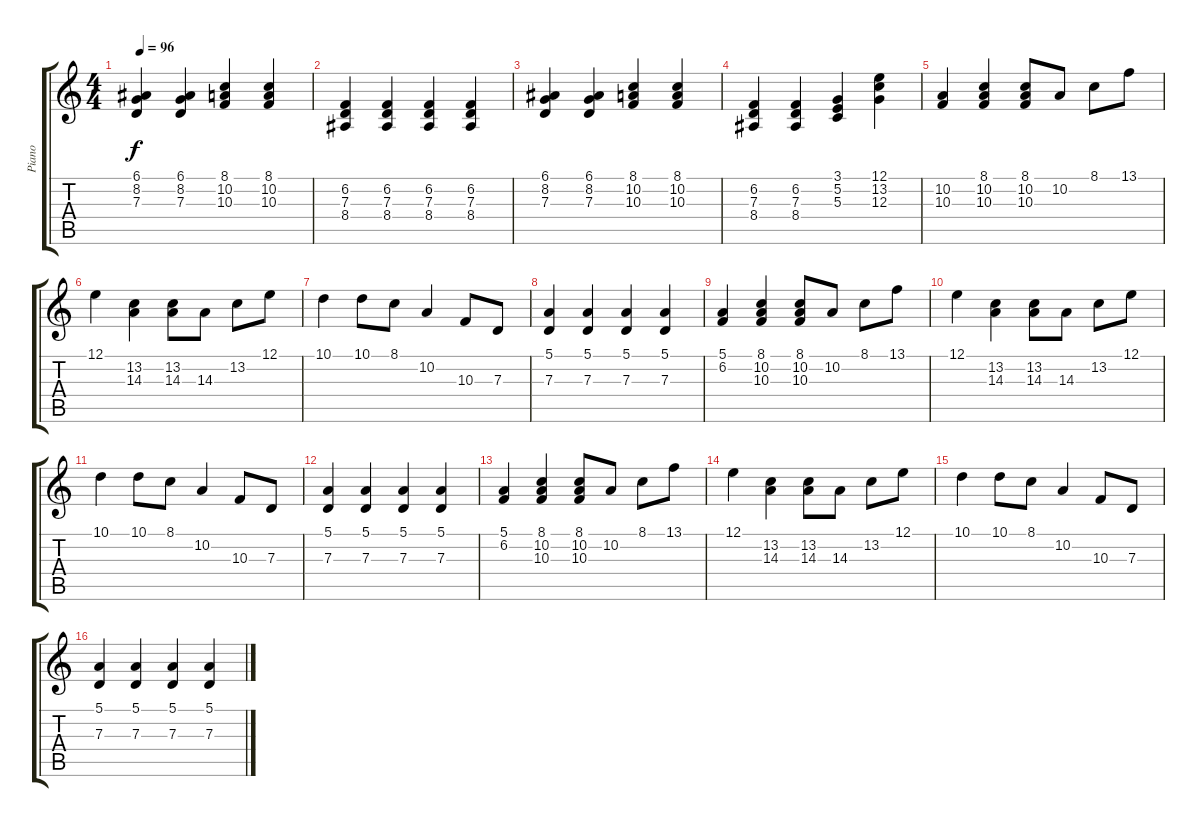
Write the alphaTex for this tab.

\track ("Piano " "Piano ") {instrument acousticgrandpiano}
\staff {score tabs}
\tuning (E4 B3 G3 D3 A2 E2) {hide}
\ts (4 4)
\tempo 96
\clef g2
\ks c
(6.1 8.2 7.3).4{dy f} (6.1 8.2 7.3).4 (8.1 10.2 10.3).4 (8.1 10.2 10.3).4 |
(6.2 7.3 8.4).4 (6.2 7.3 8.4).4 (6.2 7.3 8.4).4 (6.2 7.3 8.4).4 |
(6.1 8.2 7.3).4 (6.1 8.2 7.3).4 (8.1 10.2 10.3).4 (8.1 10.2 10.3).4 |
(6.2 7.3 8.4).4 (6.2 7.3 8.4).4 (3.1 5.2 5.3).4 (12.1 13.2 12.3).4 |
(10.2 10.3).4 (8.1 10.2 10.3).4 (8.1 10.2 10.3).8 10.2.8 8.1.8 13.1.8 |
12.1.4 (13.2 14.3).4 (13.2 14.3).8 14.3.8 13.2.8 12.1.8 |
10.1.4 10.1.8 8.1.8 10.2.4 10.3.8 7.3.8 |
(5.1 7.3).4 (5.1 7.3).4 (5.1 7.3).4 (5.1 7.3).4 |
(5.1 6.2).4 (8.1 10.2 10.3).4 (8.1 10.2 10.3).8 10.2.8 8.1.8 13.1.8 |
12.1.4 (13.2 14.3).4 (13.2 14.3).8 14.3.8 13.2.8 12.1.8 |
10.1.4 10.1.8 8.1.8 10.2.4 10.3.8 7.3.8 |
(5.1 7.3).4 (5.1 7.3).4 (5.1 7.3).4 (5.1 7.3).4 |
(5.1 6.2).4 (8.1 10.2 10.3).4 (8.1 10.2 10.3).8 10.2.8 8.1.8 13.1.8 |
12.1.4 (13.2 14.3).4 (13.2 14.3).8 14.3.8 13.2.8 12.1.8 |
10.1.4 10.1.8 8.1.8 10.2.4 10.3.8 7.3.8 |
(5.1 7.3).4 (5.1 7.3).4 (5.1 7.3).4 (5.1 7.3).4
